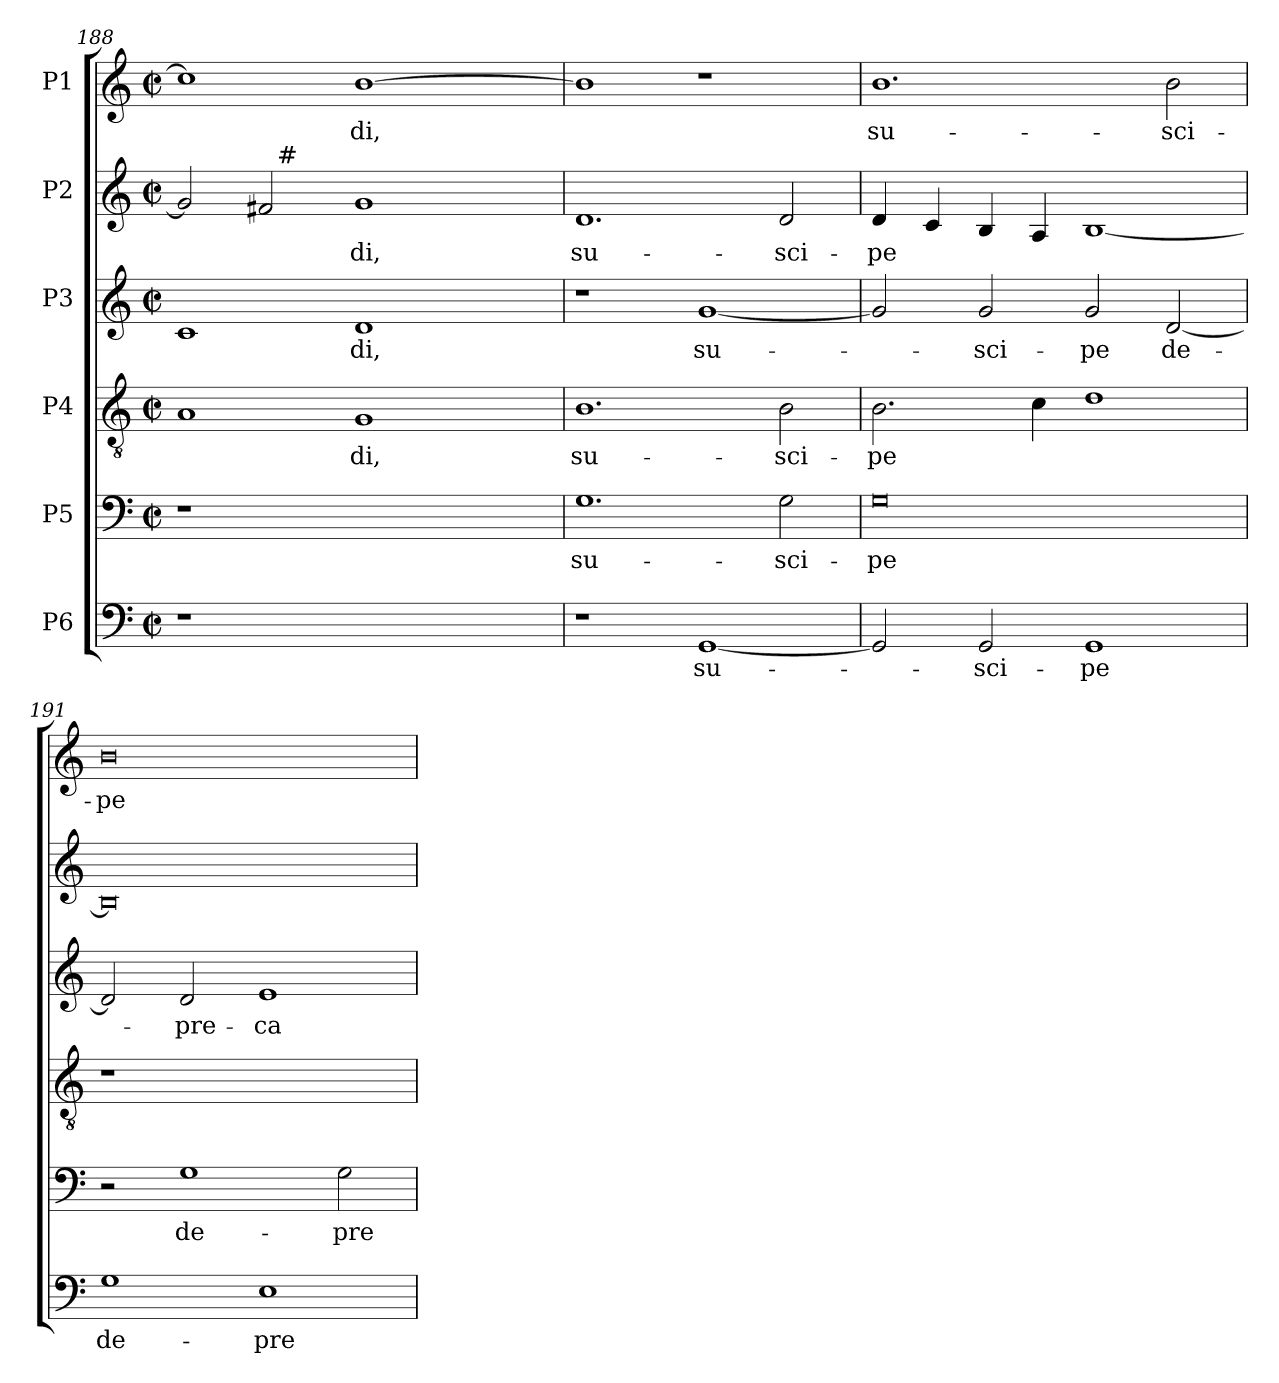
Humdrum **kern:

**kern	**text	**kern	**text	**kern	**text	**kern	**text	**kern	**text	**kern	**text
*part6	*part6	*part5	*part5	*part4	*part4	*part3	*part3	*part2	*part2	*part1	*part1
*staff6	*staff6	*staff5	*staff5	*staff4	*staff4	*staff3	*staff3	*staff2	*staff2	*staff1	*staff1
*I"P6	*	*I"P5	*	*I"P4	*	*I"P3	*	*I"P2	*	*I"P1	*
*clefF4	*	*clefF4	*	*clefGv2	*	*clefG2	*	*clefG2	*	*clefG2	*
*	*	*	*	*ITrd7c12	*	*	*	*	*	*	*
*k[]	*	*k[]	*	*k[]	*	*k[]	*	*k[]	*	*k[]	*
*C:	*	*C:	*	*C:	*	*C:	*	*C:	*	*C:	*
*M2/2	*	*M2/2	*	*M2/2	*	*M2/2	*	*M2/2	*	*M2/2	*
*met(c|)	*	*met(c|)	*	*met(c|)	*	*met(c|)	*	*met(c|)	*	*met(c|)	*
=188	=188	=188	=188	=188	=188	=188	=188	=188	=188	=188	=188
!LO:N:vis=1	!	!LO:N:vis=1	!	!	!	!	!	!	!	!	!
*	*	*	*	*	*	*	*	*^	*	*	*
1r	.	1r	.	1AAi	.	1ci	.	2gi/]	2ryy	.	1cci]	.
.	.	.	.	.	.	.	.	2f#i/	32ryy	.	.	.
.	.	.	.	.	.	.	.	.	256ryy	.	.	.
!	!	!	!	!	!	!	!	!	!LO:TX:a:t=#	!	!	!
.	.	.	.	.	.	.	.	.	1ryy	.	.	.
!	!	!	!	!	!LO:LY:b:color=#000000	!	!	!	!	!	!	!
!	!	!	!	!	!	!	!LO:LY:b:color=#000000	!	!	!	!	!
!	!	!	!	!	!	!	!	!	!	!LO:LY:b:color=#000000	!	!
!	!	!	!	!	!	!	!	!	!	!	!	!LO:LY:b:color=#000000
1ryy	.	1ryy	.	1GGi	-di,	1di	-di,	1gi	.	-di,	[1bi	-di,
.	.	.	.	.	.	.	.	.	4ryy	.	.	.
.	.	.	.	.	.	.	.	.	8ryy	.	.	.
.	.	.	.	.	.	.	.	.	16ryy	.	.	.
.	.	.	.	.	.	.	.	.	64..ryy	.	.	.
*	*	*	*	*	*	*	*	*v	*v	*	*	*
=189	=189	=189	=189	=189	=189	=189	=189	=189	=189	=189	=189
*	*	*	*	*	*	*	*	*^	*	*	*
!	!	!	!LO:LY:b:color=#000000	!	!	!	!	!	!	!	!	!
*	*	*	*	*	*	*	*	*v	*v	*	*	*
*	*	*	*	*	*	*	*	*^	*	*	*
!	!	!	!	!	!LO:LY:b:color=#000000	!	!	!	!	!	!	!
*	*	*	*	*	*	*	*	*v	*v	*	*	*
*	*	*	*	*	*	*	*	*^	*	*	*
!	!	!	!	!	!	!	!	!	!	!LO:LY:b:color=#000000	!	!
*	*	*	*	*	*	*	*	*v	*v	*	*	*
1r	.	1.Gi	su-	1.BBi	su-	1r	.	1.di	su-	1bi]	.
!	!LO:LY:b:color=#000000	!	!	!	!	!	!	!	!	!	!
!	!	!	!	!	!	!	!LO:LY:b:color=#000000	!	!	!	!
[1GGi	su-	.	.	.	.	[1gi	su-	.	.	1r	.
!	!	!	!LO:LY:b:color=#000000	!	!	!	!	!	!	!	!
!	!	!	!	!	!LO:LY:b:color=#000000	!	!	!	!	!	!
!	!	!	!	!	!	!	!	!	!LO:LY:b:color=#000000	!	!
.	.	2Gi\	-sci-	2BBi\	-sci-	.	.	2di/	-sci-	.	.
!!LO:PB:g=z
=190	=190	=190	=190	=190	=190	=190	=190	=190	=190	=190	=190
!	!	!	!LO:LY:b:color=#000000	!	!	!	!	!	!	!	!
!	!	!	!	!	!LO:LY:b:color=#000000	!	!	!	!	!	!
!	!	!	!	!	!	!	!	!	!LO:LY:b:color=#000000	!	!
!	!	!	!	!	!	!	!	!	!	!	!LO:LY:b:color=#000000
2GGi/]	.	0Gi	-pe	2.BBi\	-pe	2gi/]	.	4di/	-pe	1.bi	su-
.	.	.	.	.	.	.	.	4ci/	.	.	.
!	!LO:LY:b:color=#000000	!	!	!	!	!	!	!	!	!	!
!	!	!	!	!	!	!	!LO:LY:b:color=#000000	!	!	!	!
2GGi/	-sci-	.	.	.	.	2gi/	-sci-	4Bi/	.	.	.
.	.	.	.	4Ci\	.	.	.	4Ai/	.	.	.
!	!LO:LY:b:color=#000000	!	!	!	!	!	!	!	!	!	!
!	!	!	!	!	!	!	!LO:LY:b:color=#000000	!	!	!	!
1GGi	-pe	.	.	1Di	.	2gi/	-pe	[1Bi	.	.	.
!	!	!	!	!	!	!	!LO:LY:b:color=#000000	!	!	!	!
!	!	!	!	!	!	!	!	!	!	!	!LO:LY:b:color=#000000
.	.	.	.	.	.	[2di/	de-	.	.	2bi\	-sci-
=191	=191	=191	=191	=191	=191	=191	=191	=191	=191	=191	=191
!	!LO:LY:b:color=#000000	!	!	!LO:N:vis=1	!	!	!	!	!	!	!
!	!	!	!	!	!	!	!	!	!	!	!LO:LY:b:color=#000000
1Gi	de-	2r	.	1r	.	2di/]	.	0Bi]	.	0bi	-pe
!	!	!	!LO:LY:b:color=#000000	!	!	!	!	!	!	!	!
!	!	!	!	!	!	!	!LO:LY:b:color=#000000	!	!	!	!
.	.	1Gi	de-	.	.	2di/	-pre-	.	.	.	.
!	!LO:LY:b:color=#000000	!	!	!	!	!	!	!	!	!	!
!	!	!	!	!	!	!	!LO:LY:b:color=#000000	!	!	!	!
1Ei	-pre-	.	.	1ryy	.	1ei	-ca-	.	.	.	.
!	!	!	!LO:LY:b:color=#000000	!	!	!	!	!	!	!	!
.	.	2Gi\	-pre-	.	.	.	.	.	.	.	.
=	=	=	=	=	=	=	=	=	=	=	=
*-	*-	*-	*-	*-	*-	*-	*-	*-	*-	*-	*-
